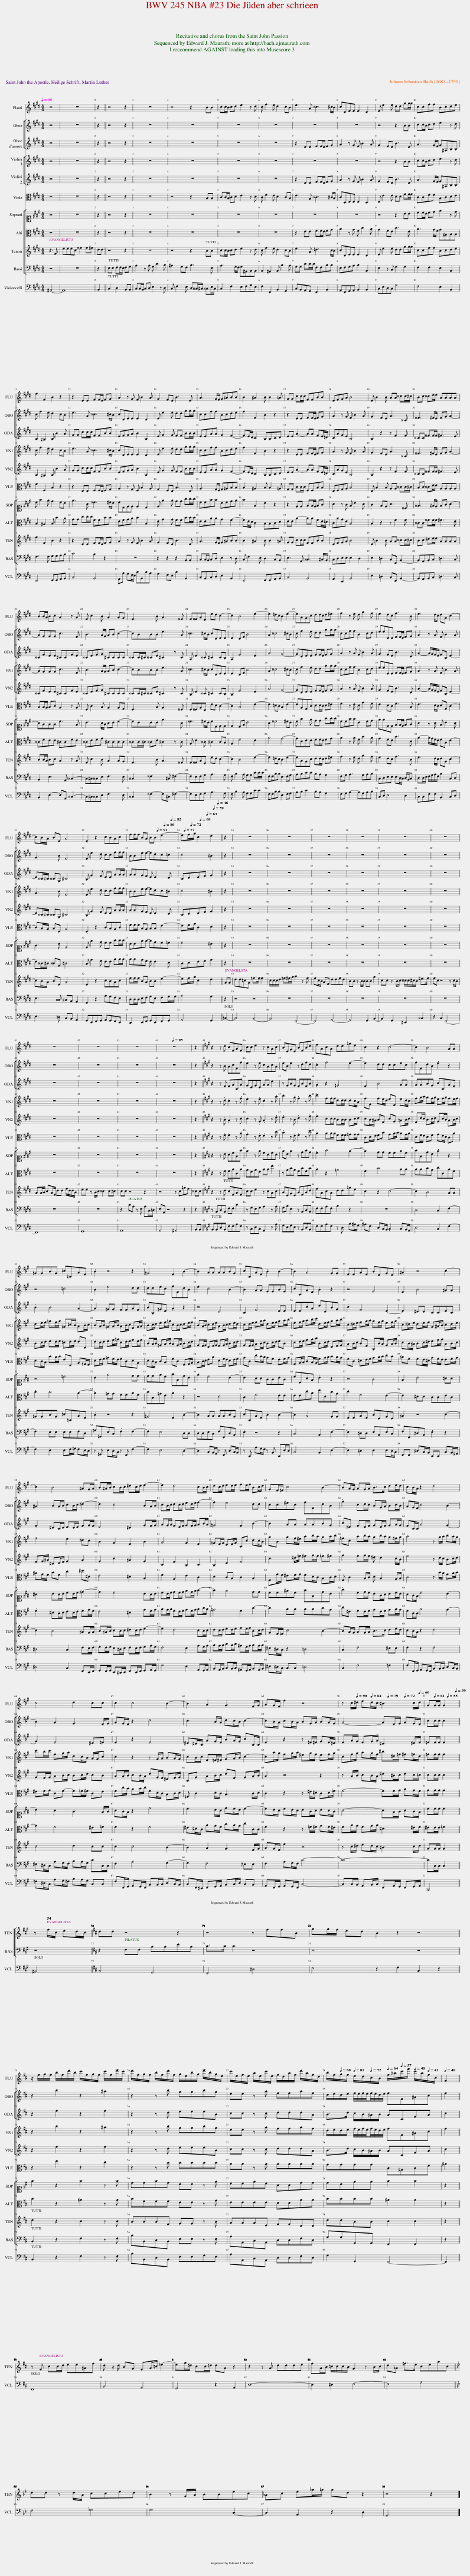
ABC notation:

X:1
%%score 1 [ 2 3 ] [ 4 5 ] 6 [ 7 8 9 10 ] [ 11 12 ] [ 13 14 ] { 15 | 16 }
L:1/8
Q:1/4=95
M:4/4
I:linebreak $
K:E
V:1 treble
V:2 treble
V:3 treble
V:4 treble
V:5 treble
V:6 alto
V:7 alto1
V:8 alto
V:9 treble transpose=-12
V:10 bass
V:11 bass
V:12 bass-8
V:13 bass
V:14 bass-8
V:15 treble
V:16 bass
V:1
 z4 | z8 | z2 || z4 z2 | z8 | %5
 z4 z2 BB | cc/B/ cd e2 z d | c f2 e d2 cB | e3 A ^^c3 ^c/B/ | cDEE E2 D2 | %10
 E e2 e dd gg/g/ | ccff Bcde |$ f2 F2 B2 z2 | z2 EE FF/E/ FG | A2 z G F B2 A | %15
 G2 FE B3 E | A3 G/F/ G^ABB | B2 ^A2 B B2 =A | GG cc/c/ FFBB | EFGA B4 | %20
 E B2 B AA ^^cc/^c/ | Bc ^^ce/e/ AAAA |$ BB/A/ Bc A2 z A | F c2 B A2 AG | F3 B A3 ^^F | %25
 F^^FAE ed c2- | c2 B4 e2- | e2 =dc B2 e2- | eAGc dd/c/ d^e | f2 z e d g2 f | %30
 e2 dc f3 B | e3 d/c/ dG c2- |$ cB/A/ BE A4 | .E2 z2 cBAc | ff/f/ BA BB e2-[Q:1/4=91][Q:1/4=86][Q:1/4=82] | %35
 ef/g/ c2 d2[Q:1/4=77][Q:1/4=72][Q:1/4=68][Q:1/4=63][Q:1/4=59][Q:1/4=46] || z2 | z8 | z8 | z8 | %40
 z8 | z8 | z8 |$ z8 | z8 | %45
 z8 | z8[Q:1/4=95] | z2 ||[K:A] z2 z d cFAF | cc e2 z cAc | %50
 BEGE BFBd | fAcA dd=ge | c2 z2 c4- | c2 B4 AA |$ =GGBG =c=CAF | %55
 .B2 z4 z2 | =G4 F2 B2- | B2 AA AABG | cCAF .B2 B2- | B2 A4 GG | %60
 FFAF BEGE | .^A2 z4 c2- |$ c2 B4 ^AG/A/ | B^A/B/ cB/c/ ^dc/d/ e2- | e2 d4 cB/c/ | %65
 dc/d/ ed/e/ fe/f/ Bc/d/ | GF/=F/ c4 B2- | BA/G/ AG/A/ B>c de/d/ | cB/A/ z2 d4 |$ c4 d2 cc | %70
 c2 c4 B2- | B2 A2 G3 F/G/ | AG/F/ f2 z4 | z c/[Q:1/4=90]^d/ e[Q:1/4=84]d/c/ ^B3 c/[Q:1/4=66]d/[Q:1/4=79][Q:1/4=72] | G[Q:1/4=61]G/G/ G2[Q:1/4=55][Q:1/4=39] ||$ %75
 z4[Q:1/4=54] ||[K:D] z8 | z8 | z8 z4 ||$ z/ f/g/f/ b/f/d'/b/ c'/f/g/f/ c'/f/e'/c'/ | %80
 d'/f/g/f/ b/f/d'/f/ g/e/b/g/ e'/b/g/e/ | c'/e/f/e/ a/e/c'/e/ f/d/a/f/ d'/a/f/d/ | b/f/[Q:1/4=88]g/f/[Q:1/4=81] e/d/[Q:1/4=72]c/B/[Q:1/4=64] f/^a/[Q:1/4=57]c'/f'/[Q:1/4=48] c'/a/[Q:1/4=41]f/c/ |[Q:1/4=48] F2 ||$ z8 | %85
 z8 | z8 | z8 | z8 | z8 ||$ %90
[K:Bb] z8 | z8 | z8 | z4 z2 |] %94
V:2
 z4 | z8 | z2 || z4 z2 | z8 | %5
 z8 | z8 | z8 | z8 | z8 | %10
 z4 z2 BB | cc/B/ cd e2 z d |$ c f2 e d2 cB | e3 A ^^c3 ^c/B/ | cDEE E2 D2 | %15
 E e2 e dd gg/g/ | ccff Bcde | f2 F2 B2 z2 | z2 EE FF/E/ FG | A2 z G F B2 A | %20
 G2 FE A3 ^^C | ^^F3 ^F/E/ FG A2- |$ AGGG c3 F | B3 A/G/ AB c2- | cBBB e3 A | %25
 ^^c3 ^c/B/ cDEE | E2 DF B4 | A2 ^^c4 ^cB | c f2 e dd gg/g/ | ccff B2 cd | %30
 eeEE FF/E/ FG | A2 z A F B2 A |$ G3 B E4 | E e2 d cc ff/f/ | BBee- edc=c | %35
 c4 ^B2 || z2 | z8 | z8 | z8 | %40
 z8 | z8 | z8 |$ z8 | z8 | %45
 z8 | z8 | z2 ||[K:A] z2 z B AcFf | e2 z e cAcA | %50
 eB e2 z dfd | .c2 f4 e2- | e2 dd ccec | fFdB .e2 z2 |$ z4 =c4 | %55
 B2 e4 dd | ddec fFdB | .e2 c4 B2- | B2 AA GGBG | cCAF .B2 z2 | %60
 z4 G4 | F2 B4 ^AA |$ ^A2 BA/B/ cB/c/ ^d2- | d2 c4 BA/B/ | cB/c/ dc/d/ ed/e/ f2- | %65
 f2 e4 dd | cc^ec fFdB | .g2 cd/c/ BG/A/ Bc/B/ | AG/F/ c4 B2- |$ B2 A2 G3 F/G/ | %70
 AG/F/ z2 d4 | c3 B/A/ dc/B/ c2- | cB/A/ cB/A/ BG/A/ BA/G/ | A4- AF/G/ AG/F/ | cc/c/ c2 ||$ %75
 z4 ||[K:D] z8 | z8 | z8 z4 ||$ z2 b2 z2 ^a2 | %80
 z2 z b ggbg | ee z a ffaf | d/e/d/e/ f/4e/4f/4e/4f/4e/4d/4e/4 fF^Ac | f2 ||$ z8 | %85
 z8 | z8 | z8 | z8 | z8 ||$ %90
[K:Bb] z8 | z8 | z8 | z4 z2 |] %94
V:3
 z4 | z8 | z2 || z4 z2 | z8 | %5
 z8 | z8 | z8 | z2 EE FF/E/ FG | A2 z G F B2 A | %10
 G2 FE B3 E | A3 G/F/ G^A,B,B, |$ B,2 ^A,2 B, B2 A | GG cc/c/ FFBB | EFGA B2 B,2 | %15
 E G2 G FF BB/B/ | EEAA G2 F2- | FE/D/ C2 B,B,CD | EE A2- AA FE/=D/ | CAGE B,4 | %20
 B,2 z2 z F2 F | ^^CC ^^FF/F/ ^F3 E |$ ^^CFEE ^CCFE | ^^CEFG ^CCCC | ^^CC/^C/ ^^CE ^C2 z C | %25
 A, E2 ^^C ^C2 CB, | A,2 F4 E2 | A4 G4- | GDEE FF/E/ FG | A2 z A F B2 A | %30
 G2 FE B3 D | A2- A/G/F/E/ FB, E2- |$ E^^C/^C/ ^^CG, ^C4 | B, G2 F EE AA/A/ | AAGF E E2 D | %35
 CDEF G2 || z2 | z8 | z8 | z8 | %40
 z8 | z8 | z8 |$ z8 | z8 | %45
 z8 | z8 | z2 ||[K:A] z2 z F FACA | GEGE AA e2 | %50
 z GBG FBFB | .A2 z2 =G4 | F2 B4 AA | AABG cCAF |$ .B2 B4 A2- | %55
 A2 =GG FFAF | BB,=GE .A2 z2 | z4 D4 | C2 F4 EE | EEcA dDBG | %60
 .c2 F4 E2- | E2 ^DD CCEC |$ .F2 ^DC/D/ ED/E/ FG/F/ | E4 ^D2 GF/G/ | AG/A/ FE/F/ GF/G/ AB/A/ | %65
 =G4 F2 B2- | B2 AA AABG | c^E FE/F/ GE/F/ GA/G/ | FC/C/ A4 G2- |$ G2 F4 ^E=F | %70
 F2 z2 F4 | ^E^D/C/ AG/F/ BA/G/ cC/C/ | F2 z2 z =F/^F/ GF/^E/ | FA/G/ FG/A/ ^D3 ^E/F/ | =FF/F/ F2 ||$ %75
 z4 ||[K:D] z8 | z8 | z8 z4 ||$ z2 f2 z2 f2 | %80
 z2 z d eeeB | cc z c dddA | B>d c/B/^A/B/ ACFA | c2 ||$ z8 | %85
 z8 | z8 | z8 | z8 | z8 ||$ %90
[K:Bb] z8 | z8 | z8 | z4 z2 |] %94
V:4
 z4 | z8 | z2 || z4 z2 | z8 | %5
 z8 | z8 | z8 | z8 | z8 | %10
 z4 z2 BB | cc/B/ cd e2 z d |$ c f2 e d2 cB | e3 A ^^c3 ^c/B/ | cDEE E2 D2 | %15
 E e2 e dd gg/g/ | ccff Bcde | f2 F2 B2 z2 | z2 EE FF/E/ FG | A2 z G F B2 A | %20
 G2 FE A3 ^^C | ^^F3 ^F/E/ FG A2- |$ AGGG c3 F | B3 A/G/ AB c2- | cBBB e3 A | %25
 ^^c3 ^c/B/ cDEE | E2 DF B4 | A2 ^^c4 ^cB | c f2 e dd gg/g/ | ccff B2 cd | %30
 eeEE FF/E/ FG | A2 z A F B2 A |$ G3 B E4 | E e2 d cc ff/f/ | BBee- edc^B | %35
 c4 ^B2 || z2 | z8 | z8 | z8 | %40
 z8 | z8 | z8 |$ z8 | z8 | %45
 z8 | z8 | z2 ||[K:A] z2 z .d .c2 z .f | .e2 z .e .c2 z .a | %50
 .b2 z .g .f2 z .b | .c'2 ff/f/ dd/d/ dc/B/ | fF fe/d/ eE ed/c/ | fg/a/ gf/g/ ef/g/ fe/f/ |$ de/f/ =gf/g/ =G=c/B/ AB/c/ | %55
 BA/B/ =GA/B/ AB/c/ FG/A/ | Bc/d/ ef/=g/ cB/c/ de/f/ | BA/B/ cd/e/ AB/c/ de/d/ | cd/e/ fg/a/ de/f/ ga/b/ | ef/g/ ab/c'/ de/f/ ga/b/ | %60
 c^d/e/ fg/a/ gf/g/ ef/g/ | c^d/e/ de/f/ G^A/B/ cd/e/ |$ f4 e2 ^dc | B2 G2 F2 B2 | A4 G2 F2 | %65
 =GF/G/ EF/G/ Cc dc/B/ | gB gf/^e/ ab/a/ ga/b/ | =fc ab/a/ gb/a/ g^f/g/ | a4 z g/a/ ba/g/ |$ c'b/c'/ fg/a/ dc/B/ A/G/c | %70
 c2 z2 z G/A/ BA/G/ | cB/c/ F=F/^F/ GA/B/ c2- | ca/g/ fg/a/ ^eg/f/ ef/g/ | cf/g/ ag/f/ ^b^d/=f/ ^f=f/d/ | =ff/f/ f2 ||$ %75
 z4 ||[K:D] z8 | z8 | z8 z4 ||$ z2 b2 z2 ^a2 | %80
 z2 z b ggbg | ee z a ffaf | d/e/d/e/ f/4e/4f/4e/4f/4e/4d/4e/4 fF^Ac | f2 ||$ z8 | %85
 z8 | z8 | z8 | z8 | z8 ||$ %90
[K:Bb] z8 | z8 | z8 | z4 z2 |] %94
V:5
 z4 | z8 | z2 || z4 z2 | z8 | %5
 z8 | z8 | z8 | z2 EE FF/E/ FG | A2 z G F B2 A | %10
 G2 FE B3 E | A3 G/F/ G^A,B,B, |$ B,2 ^A,2 B, B2 A | GG cc/c/ FFBB | EFGA B2 B,2 | %15
 E G2 G FF BB/B/ | EEAA G2 F2- | FE/D/ C2 B,B,CD | EE A2- AA FE/=D/ | CAGE B,4 | %20
 B,2 z2 z F2 F | ^^CC ^^FF/F/ ^F3 E |$ ^^CFEE ^CCFE | ^^CEFG ^CCCC | ^^CC/^C/ ^^CE ^C2 z C | %25
 A, E2 ^^C ^C2 CB, | A,2 F4 E2 | A4 G4- | GDEE FF/E/ FG | A2 z A F B2 A | %30
 G2 FE B3 D | A2- A/G/F/E/ FB, E2- |$ E^^C/^C/ ^^CG, ^C4 | B, G2 F EE AA/A/ | AAGF E E2 D | %35
 CDEF G2 || z2 | z8 | z8 | z8 | %40
 z8 | z8 | z8 |$ z8 | z8 | %45
 z8 | z8 | z2 ||[K:A] z2 z .B .A2 z .c | .c2 z .G .A2 z .e | %50
 .e2 z .B .d2 z .f | .f2 cc/c/ BB/B/ Bc/d/ | cB/^A/ BF cG =AB/c/ | Fd/c/ Bc/d/ Gc/B/ AB/c/ |$ Bc/d/ ed/e/ =cd/e/ dD | %55
 dc/d/ ef/=g/ cd/e/ fe/f/ | BA/B/ =GA/B/ AG/A/ Bc/d/ | GF/G/ EF/G/ FG/A/ Bc/d/ | GF/G/ AB/c/ Bc/d/ eB | cd/e/ fg/a/ Bc/d/ EF/G/ | %60
 AB/c/ BF B,B/A/ GA/B/ | cB/^A/ Bc/^d/ ef/g/ AB/c/ |$ FG/^A/ ^DE/F/ G2 A2 | G2 c2 ^A2 G2 | C2 F2 B,2 C2 | %65
 B,2 E2 F4 | c3 ^d/=f/ ^fg/f/ =f^f | g2 fg/f/ ^e d2 c/B/ | f4 z d/c/ Bc/d/ |$ GF/G/ AB/c/ Bc/d/ cB | %70
 AA/B/ cB/A/ dG/F/ ^EF/G/ | CG AB/c/ dF GA/B/ | A2 z4 z2 | z A/B/ cB/A/ ^d^B/c/ dc/=c/ | cc/c/ c2 ||$ %75
 z4 ||[K:D] z8 | z8 | z8 z4 ||$ z2 f2 z2 f2 | %80
 z2 z d eeeB | cc z c dddA | B>d c/B/^A/B/ ACFA | c2 ||$ z8 | %85
 z8 | z8 | z8 | z8 | z8 ||$ %90
[K:Bb] z8 | z8 | z8 | z4 z2 |] %94
V:6
 z4 | z8 | z2 || z4 z2 | z8 | %5
 z4 z2 B,B, | CC/B,/ CD E2 z D | C F2 E D2 CB, | E3 A, ^^C3 ^C/B,/ | CD,E,E, E,2 D,2 | %10
 E, E2 E DD GG/G/ | CCFF B,CDE |$ F2 F,2 B,2 z2 | z2 E,E, F,F,/E,/ F,G, | A,2 z G, F, B,2 A, | %15
 G,2 F,E, B,3 E, | A,3 G,/F,/ G,^A,B,B, | B,2 ^A,2 B, B,2 =A, | G,G, CC/C/ F,F,B,B, | E,F,G,A, B,4 | %20
 E, B,2 B, A,A, ^^CC/^C/ | B,C ^^CE/E/ A,A,A,A, |$ B,B,/A,/ B,C A,2 z A, | F, C2 B, A,2 A,G, | F,3 B, A,3 ^^F, | %25
 F,^^F,A,E, ED C2- | C2 B,4 E2- | E2 =DC B,2 E2- | EA,G,C DD/C/ D^E | F2 z E D G2 F | %30
 E2 DC F3 B, | E3 D/C/ DG, C2- |$ CB,/A,/ B,E, A,4 | .E,2 z2 CB,A,C | FF/F/ B,A, B,B, E2- | %35
 EF/G/ C2 D2 || z2 | z8 | z8 | z8 | %40
 z8 | z8 | z8 |$ z8 | z8 | %45
 z8 | z8 | z2 ||[K:A] z2 z .F .F2 z .A | .G2 z .E .E2 z c | %50
 .B2 z .E .F2 z .d | .A2 AA/A/ FF/F/ =GG/G/ | CD/E/ FB GA/B/ AG/A/ | DF/E/ DF GE/D/ CA |$ DC/B,/ BA/B/ EE, A,=G,/F,/ | %55
 DE/F/ =GF/E/ FCDA, | DC/B,/ CB, FC F,G,/A,/ | B,C/D/ EA DF/E/ DE/F/ | GC cB/A/ GF EF/G/ | G,A,/B,/ CB,/A,/ FG/A/ BA/G/ | %60
 FC ^DE/F/ GA/B/ cB | ^AF FE/^D/ GF/E/ EF/G/ |$ ^AG/F/ BF c2 ^d^D | E4 ^D2 B,2 | F2 A,2 E2 C2 | %65
 D2 CB, C2 B,2 | G,G/F/ ^EF/G/ FD/C/ B,C/D/ | G, C2 B,/C/ D B,2 A,/B,/ | C4 z B/A/ GA/B/ |$ ^EF/G/ CF- F=F/^F/ CE | %70
 Fc/B/ AB/c/ FD/C/ B,C/D/ | =F, C2 D/C/ B,3 C/D/ | C2 z2 z ^E/^D/ CD/=F/ | F4- FF/G/ AG/F/ | GG/G/ G2 ||$ %75
 z4 ||[K:D] z8 | z8 | z8 z4 ||$ z2 d2 z2 c2 | %80
 z2 z B BBBB | AA z A AAAA | GGGG C^A,CF | ^A2 ||$ z8 | %85
 z8 | z8 | z8 | z8 | z8 ||$ %90
[K:Bb] z8 | z8 | z8 | z4 z2 |] %94
V:7
 z4 | z8 | z2 || z4 z2 | z8 | %5
 z8 | z8 | z8 | z8 | z8 | %10
 z4 z2 BB | cc/B/ cd e2 z d |$ c f2 e d2 cB | e3 A ^^c3 ^c/B/ | cDEE E2 D2 | %15
 E e2 e dd gg/g/ | ccff Bcde | f2 F2 B2 z2 | z2 EE FF/E/ FG | A2 z G F B2 A | %20
 G2 FE A3 ^^C | ^^F3 ^F/E/ FG A2- |$ AGGG c3 F | B3 A/G/ AB c2- | cBBB e3 A | %25
 ^^c3 ^c/B/ cDEE | E2 DF B4 | A2 ^^c4 ^cB | c f2 e dd gg/g/ | ccff B2 cd | %30
 eeEE FF/E/ FG | A2 z A F B2 A |$ G3 B E4 | E e2 d cc ff/f/ | BBee- edc=c | %35
 c4 ^B2 || z2 | z8 | z8 | z8 | %40
 z8 | z8 | z8 |$ z8 | z8 | %45
 z8 | z8 | z2 ||[K:A] z2 z B AcFf | e2 z e cAcA | %50
 eB e2 z dfd | .c2 f4 e2- | e2 dd ccec | fFdB .e2 z2 |$ z4 =c4 | %55
 B2 e4 dd | ddec fFdB | .e2 c4 B2- | B2 AA GGBG | cCAF .B2 z2 | %60
 z4 G4 | F2 B4 ^AA |$ ^A2 BA/B/ cB/c/ ^d2- | d2 c4 BA/B/ | cB/c/ dc/d/ ed/e/ f2- | %65
 f2 e4 dd | cc^ec fFdB | .g2 cd/c/ BG/A/ Bc/B/ | AG/F/ c4 B2- |$ B2 A2 G3 F/G/ | %70
 AG/F/ z2 d4 | c3 B/A/ dc/B/ c2- | cB/A/ cB/A/ BG/A/ BA/G/ | A4- AF/G/ AG/F/ | cc/c/ c2 ||$ %75
 z4 ||[K:D] z8 | z8 | z8 z4 ||$ f2 z2 f2 z f | %80
 ddfd BB z e | ccec AAdd | dBee f2 f2 | z2 ||$ z8 | %85
 z8 | z8 | z8 | z8 | z8 ||$ %90
[K:Bb] z8 | z8 | z8 | z4 z2 |] %94
V:8
 z4 | z8 | z2 || z4 z2 | z8 | %5
 z8 | z8 | z8 | z2 EE FF/E/ FG | A2 z G F B2 A | %10
 G2 FE B3 E | A3 G/F/ G^A,B,B, |$ B,2 ^A,2 B, B2 A | GG cc/c/ FFBB | EFGA B2 B,2 | %15
 E G2 G FF BB/B/ | EEAA G2 F2- | FE/D/ C2 B,B,CD | EE A2- AA FE/=D/ | CAGE B,4 | %20
 B,2 z2 z F2 F | ^^CC ^^FF/F/ ^F3 E |$ ^^CFEE ^CCFE | ^^CEFG ^CCCC | ^^CC/^C/ ^^CE ^C2 z C | %25
 A, E2 ^^C ^C2 CB, | A,2 F4 E2 | A4 G4- | GDEE FF/E/ FG | A2 z A F B2 A | %30
 G2 FE B3 D | A2- A/G/F/E/ FB, E2- |$ E^^C/^C/ ^^CG, ^C4 | B, G2 F EE AA/A/ | AAGF E E2 D | %35
 CDEF G2 || z2 | z8 | z8 | z8 | %40
 z8 | z8 | z8 |$ z8 | z8 | %45
 z8 | z8 | z2 ||[K:A] z2 z F FACA | GEGE AA e2 | %50
 z GBG FBFB | .A2 z2 =G4 | F2 B4 AA | AABG cCAF |$ .B2 B4 A2- | %55
 A2 =GG FFAF | BB,=GE .A2 z2 | z4 D4 | C2 F4 EE | EEcA dDBG | %60
 .c2 F4 E2- | E2 ^DD CCEC |$ .F2 ^DC/D/ ED/E/ FG/F/ | E4 ^D2 GF/G/ | AG/A/ FE/F/ GF/G/ AB/A/ | %65
 =G4 F2 B2- | B2 AA AABG | c^E FE/F/ GE/F/ GA/G/ | FC/C/ A4 G2- |$ G2 F4 ^E=F | %70
 F2 z2 F4 | ^E^D/C/ AG/F/ BA/G/ cC/C/ | F2 z2 z =F/^F/ GF/^E/ | FA/G/ FG/A/ ^D3 ^E/F/ | ^EE/E/ =F2 ||$ %75
 z4 ||[K:D] z8 | z8 | z8 z4 ||$ B2 z2 ^A2 z A | %80
 BFFF EE z G | EEEE DDAA | BBBB ^A2 A2 | z2 ||$ z8 | %85
 z8 | z8 | z8 | z8 | z8 ||$ %90
[K:Bb] z8 | z8 | z8 | z4 z2 |] %94
V:9
 z3 F | eeec ^^f2 f^f | dd || z4 z2 | z8 | %5
 z4 z2 BB | cc/B/ cd e2 z d | c f2 e d2 cB | e3 A =d3 c/B/ | cDEE E2 D2 | %10
 E e2 e dd gg/g/ | ccff Bcde |$ f2 F2 B2 z2 | z2 EE FF/E/ FG | A2 z G F B2 A | %15
 G2 FE B3 E | A3 G/F/ G^ABB | B2 ^A2 B B2 =A | GG cc/c/ FFBB | EFGA B4 | %20
 E B2 B AA ^^cc/^c/ | Bc =de/e/ AAAA |$ BB/A/ Bc A2 z A | F c2 B A2 AG | F3 B A3 ^^F | %25
 F^^FAE ed c2- | c2 B4 e2- | e2 =dc B2 e2- | eAGc dd/c/ d^e | f2 z e d g2 f | %30
 e2 dc f3 B | e3 d/c/ dG c2- |$ cB/A/ BE A4 | .E2 z2 cBAc | ff/f/ BA BB e2- | %35
 ef/g/ c2 d2 || GG | dd=cG =f>f f2 | c/c/c/d/ =f^f/g/ a2 z f | fc/B/ AF ddfd | %40
 BB z B/B/ BB g2 | cc z B/c/ ^^c/c/^c/B/ ^e>f | fc z4 z c/B/ |$ AA/B/ cA/F/ dd f/d/d/B/ | ee z B/c/ ^^c2 c^c | %45
 cc z4 z2 | z4 z c=gf | ^^cc ||[K:A] z2 z d cFAF | cc e2 z cAc | %50
 BEGE BFBd | fAcA dd=ge | c2 z2 c4- | c2 B4 AA |$ =GGBG =c=CAF | %55
 .B2 z4 z2 | =G4 F2 B2- | B2 AA AABG | cCAF .B2 B2- | B2 A4 GG | %60
 FFAF BEGE | .^A2 z4 c2- |$ c2 B4 ^AG/A/ | B^A/B/ cB/c/ ^dc/d/ e2- | e2 d4 cB/c/ | %65
 dc/d/ ed/e/ fe/f/ Bc/d/ | GF/=F/ c4 B2- | BA/G/ AG/A/ B>c de/d/ | cB/A/ z2 d4 |$ c4 d2 cc | %70
 c2 c4 B2- | B2 A2 G3 F/G/ | AG/F/ f2 z4 | z c/^d/ ed/c/ ^B3 c/d/ | GG/G/ G2 ||$ %75
 z f/c/ ed/c/ ||[K:D] dd z4 z2 | z4 z ffB | gg/f/ ed B2 z2 z4 ||$ d2 z2 c2 z c | %80
 BBBF GG z B | AAAE FFDD | ddBB c2 c2 | z2 ||$ z F cc/d/ ee^Af | %85
 d z/ d/ BG FA/=c/ _e2- | eg/^d/ cc/=d/ dA z2 | z2 z A ddde | fA/B/ =c/c/c/B/ G2 z B/c/ | d_A .=f>e ceac ||$ %90
[K:Bb] dd z d/A/ cced | B2 z G/A/ BBec | _Ac e_g/=g/ gd z2 | z4 z2 |] %94
V:10
 z4 | z8 | z2 || E,E, F,F,/E,/ F,G, | A,2 z A, G, C2 B, | %5
 ^A,2 G,F, B,3 E, | A,3 G,/F,/ G,^A,,B,,B,, | B,,2 ^A,,2 B,, B,2 A, | G,G, CC/C/ F,F,B,B, | E,F,G,A, B,2 B,,2 | %10
 E,2 z C, G,2 G,2 | F,2 F,2 E,2 B,,2 |$ F,3 F, G,G,A,B, | C4 B,2 z2 | z8 | %15
 z2 z2 z2 B,,B,, | C,C,/B,,/ C,D, E,2 z D, | C, F,2 E, D,2 C,B,, | E,3 A,, ^^C,3 ^C,/B,,/ | C,D,E,E, E,2 D,2 | %20
 E,2 =D,2 C,F,, B,,2- | B,,A,,B,,C, =D,3 C, |$ B,,2 E,3 A,, ^^C,2- | C,^C,^^C,E, F,3 E, | ^^C,2 ^^F,3 ^C, ^F,2- | %25
 F,E,F,G, A,3 G, | F, B,2 A, G,G, CC/C/ | F,F,B,B, E,2 F,G, | A,B,CC B,A, G,2 | F,G, A,3 G,A,B, | %30
 C,D,E,E, E,D,/C,/ D,/B,,/C, | D,D,/E,/ F,/G,/A,/F,/ B,2 C,D, |$ E,3 ^^C, ^C,B,, A,,2 | G,,2 z2 A,G,F,E, | D,D,/D,/ E,F, G,E, F,G,/G,/ | %35
 A,4 G,2 || z2 | z4 z4 | z8 | z8 | %40
 z8 | z8 | z8 |$ z8 | z8 | %45
 z2 CA, z E, A,C,/=D,/ | E,A,, z4 z2 | z2 ||[K:A] z B,,D,B,, F,F, C2 | z G,E,G, A,2 z A, | %50
 G,B, E,2 z B,,D,B,, | F,F,A,F, B,2 z2 | z8 | D,4 C,2 F,2- |$ F,2 E,E, E,E,F,D, | %55
 =G,=G,,E,C, .F,2 F,2- | F,2 E,4 D,D, | D,D,E,C, F,F,,D,B,, | .E,2 z4 z2 | C,4 B,,2 E,2- | %60
 E,2 ^D,D, E,B,,E,C, | F,F,,^D,B,, .E,2 z2 |$ ^D,4 C,2 F,E,/F,/ | G,F,/G,/ E,^D,/E,/ F,E,/F,/ G,A,/G,/ | F,4 E,2 A,G,/A,/ | %65
 B,A,/B,/ CB,/C/ ^A,G,/A,/ B,A,/B,/ | ^E,^D,/C,/ z2 =D,4 | C,2 F,4 ^E,E, | F,2 z2 F,4 |$ ^E,^D,/C,/ A,G,/F,/ B,A,/G,/ CC,/C,/ | %70
 F,2 A,4 G,2- | G,2 F,4 ^E,E, | F,2 A,G,/F,/ C4- | C8- | CC,/C,/ C,2 ||$ %75
 z4 ||[K:D] z2 F,F, B,B,EB, | C>C C2 z4 | z8 z4 ||$ B,,2 z2 F,2 z F, | %80
 B,B,,D,B,, E,E, z E, | A,A,,C,A,, D,D,F,D, | G,G,G,,G,, F,,2 F,,2 | z2 ||$ z8 | %85
 z8 | z8 | z8 | z8 | z8 ||$ %90
[K:Bb] z8 | z8 | z8 | z4 z2 |] %94
V:11
 z4 | z8 | z2 || C,2 D,2 B,, B,, | C, C,/ B,,/ C, D, E,2 z D, | %5
 C, F,2 E, D, ^^C,/ ^C,/ ^^C, E,/ C,/ | C,2 F,2 E, F, G, E, | F,2 F,,2 B,,2 G,,2 | C, B,, A,, G,, F,,2 B,,2 | A,, F,, G,, A,, B,,2 B,,2 | %10
 C, E, D, C, G,4 | F,4 E,2 B,,2 |$ F,,4 G,, G,, A,, B,, | C,4 B,,4 | A,, A, G, F,/ E,/ B, B,, B, A, | %15
 G,2 F, E, B,2 B,,2 | C, B,, C, D, E,2 B,,2 | F,,4 G,, G,, A,, B,, | C,4 B,,4 | A,,2 E,,2 B,,4 | %20
 E,2 =D,2 C, F,, B,,2- | B,, A,, B,, C, =D,3 C, |$ B,,2 E,2- E, A,, ^^C,2- | C, ^C, ^^C, E, F,3 E, | ^^C,2 ^^F,2- F, ^C, ^F,2- | %25
 F, E, F, G, A,3 G, | F, B,2 A, G, G, C C | F, F, B, B, E,2 F, G, | A, B, C2 B, A, G,2 | F, G, A,2- A, G, A, B, | %30
 C, D, E,4 D,2 | C, C, F, F, B,,2 C, D, |$ E,3 =D, C, B,, A,,2 | G,, E,, F,, G,, A,, G,, F,, E,, | D,,2 E,, F,, G,, E,, F,, G,, | %35
 A,,4 G,,2 || z2 | z8 | z8 | z8 | %40
 z8 | z8 | z8 |$ z8 | z8 | %45
 z8 | z8 | z2 ||[K:A] B,, B,, D, B,, F, F, A, F, | z C, E, C, A,,2 z A, | %50
 G, E, G, E, z B,, D, B,, | F, F, A, F, z D, B, ^A,/ G,/ | ^A, F, D, C,/ B,,/ .C,2 C, B,,/ A,,/ | D,4 C,2 F,2- |$ F,2 .E,2 E, F,/ =G,/ F, E,/ D,/ | %55
 z =G,, E, D,/ C,/ z F,, F,2- | F,2 E,4 D,2- | D,2 C, B,,/ A,,/ z F,, D, C,/ B,,/ | z E,, A, G,/ F,/ z B,, E,, E,/ D,/ | C,4 B,,2 E,2- | %60
 E,2 ^D,2 E,2 E, D,/ C,/ | F,, F,, ^D, C,/ B,,/ E,, E,, C, B,,/ ^A,,/ |$ ^D,4 C,2 F,, E,,/ F,,/ | G,, F,,/ G,,/ E,, ^D,,/ E,,/ F,, E,,/ F,,/ G,, A,,/ G,,/ | F,4 E,2 A,, G,,/ A,,/ | %65
 B,, A,,/ B,,/ C, B,,/ C,/ ^A,, G,,/ A,,/ B,, A,,/ B,,/ | =F, ^D,/ C,/ C, C, =D,4 | C,2 F,4 ^E,2 | F, F,,/ G,,/ A,, G,,/ F,,/ B,, B,,/ C,/ D, C,/ B,,/ |$ ^E, ^D,/ C,/ A, G,/ F,/ B, A,/ G,/ C, C, | %70
 F, F,,/ G,,/ A,, G,,/ F,,/ B,, B,,/ C,/ D, C,/ B,,/ | C, F,,/ =F,,/ ^F,, G,,/ A,,/ B,, C,/ D,/ C, B,, | A,, F,,/ G,,/ A,, G,,/ F,,/ C,4- | C, C,/ B,,/ A,, B,,/ C,/ F,, A,,/ G,,/ F,, G,,/ A,,/ | C,,4 ||$ %75
 z4 ||[K:D] z8 | z8 | z8 z4 ||$ B,,2 z2 F,2 z F, | %80
 B, B,, D, B,, E, E, G, E, | A, A,, C, A,, D, D, F, D, | G,2 G,,2 F,,4- | F,,2 ||$ z8 | %85
 z8 | z8 | z8 | z8 | z8 ||$ %90
[K:Bb] z8 | z8 | z8 | z4 z2 |] %94
V:12
 z4 | z8 | z2 || C,2 D,2 B,, B,, | C, C,/ B,,/ C, D, E,2 z D, | %5
 C, F,2 E, D, ^^C,/ ^C,/ ^^C, E,/ C,/ | C,2 F,2 E, F, G, E, | F,2 F,,2 B,,2 G,,2 | C, B,, A,, G,, F,,2 B,,2 | A,, F,, G,, A,, B,,2 B,,2 | %10
 C, E, D, C, G,4 | F,4 E,2 B,,2 |$ F,,4 G,, G,, A,, B,, | C,4 B,,4 | A,, A, G, F,/ E,/ B, B,, B, A, | %15
 G,2 F, E, B,2 B,,2 | C, B,, C, D, E,2 B,,2 | F,,4 G,, G,, A,, B,, | C,4 B,,4 | A,,2 E,,2 B,,4 | %20
 E,2 =D,2 C, F,, B,,2- | B,, A,, B,, C, =D,3 C, |$ B,,2 E,2- E, A,, ^^C,2- | C, ^C, ^^C, E, F,3 E, | ^^C,2 ^^F,2- F, ^C, ^F,2- | %25
 F, E, F, G, A,3 G, | F, B,2 A, G, G, C C | F, F, B, B, E,2 F, G, | A, B, C2 B, A, G,2 | F, G, A,2- A, G, A, B, | %30
 C, D, E,4 D,2 | C, C, F, F, B,,2 C, D, |$ E,3 =D, C, B,, A,,2 | G,, E,, F,, G,, A,, G,, F,, E,, | D,,2 E,, F,, G,, E,, F,, G,, | %35
 A,,4 G,,2 || z2 | z8 | z8 | z8 | %40
 z8 | z8 | z8 |$ z8 | z8 | %45
 z8 | z8 | z2 ||[K:A] B,, B,, D, B,, F, F, A, F, | z C, E, C, A,,2 z A, | %50
 G, E, G, E, z B,, D, B,, | F, F, A, F, z D, B, ^A,/ G,/ | ^A, F, D, C,/ B,,/ .C,2 C, B,,/ A,,/ | D,4 C,2 F,2- |$ F,2 .E,2 E, F,/ =G,/ F, E,/ D,/ | %55
 z =G,, E, D,/ C,/ z F,, F,2- | F,2 E,4 D,2- | D,2 C, B,,/ A,,/ z F,, D, C,/ B,,/ | z E,, A, G,/ F,/ z B,, E,, E,/ D,/ | C,4 B,,2 E,2- | %60
 E,2 ^D,2 E,2 E, D,/ C,/ | F,, F,, ^D, C,/ B,,/ E,, E,, C, B,,/ ^A,,/ |$ ^D,4 C,2 F,, E,,/ F,,/ | G,, F,,/ G,,/ E,, ^D,,/ E,,/ F,, E,,/ F,,/ G,, A,,/ G,,/ | F,4 E,2 A,, G,,/ A,,/ | %65
 B,, A,,/ B,,/ C, B,,/ C,/ ^A,, G,,/ A,,/ B,, A,,/ B,,/ | =F, ^D,/ C,/ C, C, =D,4 | C,2 F,4 ^E,2 | F, F,,/ G,,/ A,, G,,/ F,,/ B,, B,,/ C,/ D, C,/ B,,/ |$ ^E, ^D,/ C,/ A, G,/ F,/ B, A,/ G,/ C, C, | %70
 F, F,,/ G,,/ A,, G,,/ F,,/ B,, B,,/ C,/ D, C,/ B,,/ | C, F,,/ =F,,/ ^F,, G,,/ A,,/ B,, C,/ D,/ C, B,, | A,, F,,/ G,,/ A,, G,,/ F,,/ C,4- | C, C,/ B,,/ A,, B,,/ C,/ F,, A,,/ G,,/ F,, G,,/ A,,/ | C,,4 ||$ %75
 z4 ||[K:D] z8 | z8 | z8 z4 ||$ B,,2 z2 F,2 z F, | %80
 B, B,, D, B,, E, E, G, E, | A, A,, C, A,, D, D, F, D, | G,2 G,,2 F,,4- | F,,2 ||$ z8 | %85
 z8 | z8 | z8 | z8 | z8 ||$ %90
[K:Bb] z8 | z8 | z8 | z4 z2 |] %94
V:13
 ^A,,4- | A,,8 | B,,2 || C,2 D,2 B,,B,, | C,C,/B,,/ C,D, E,2 z D, | %5
 C, F,2 E, D,^^C,/^C,/ ^^C,E,/C,/ | C,2 F,2 E,F,G,E, | F,2 F,,2 B,,2 G,,2 | C,B,,A,,G,, F,,2 B,,2 | A,,F,,G,,A,, B,,2 B,,2 | %10
 C,E,D,C, G,4 | F,4 E,2 B,,2 |$ F,,4 G,,G,,A,,B,, | C,4 B,,4 | A,,A, G,F,/E,/ B,B,,B,A, | %15
 G,2 F,E, B,2 B,,2 | C,B,,C,D, E,2 B,,2 | F,,4 G,,G,,A,,B,, | C,4 B,,4 | A,,2 E,,2 B,,4 | %20
 E,2 =D,2 C,F,, B,,2- | B,,A,,B,,C, =D,3 C, |$ B,,2 E,2- E,A,, ^^C,2- | C,^C,^^C,E, F,3 E, | ^^C,2 ^^F,2- F,^C, ^F,2- | %25
 F,E,F,G, A,3 G, | F, B,2 A, G,G,CC | F,F,B,B, E,2 F,G, | A,B, C2 B,A, G,2 | F,G, A,2- A,G,A,B, | %30
 C,D, E,4 D,2 | C,C,F,F, B,,2 C,D, |$ E,3 =D, C,B,, A,,2 | G,,E,,F,,G,, A,,G,,F,,E,, | D,,2 E,,F,, G,,E,,F,,G,, | %35
 A,,4 G,,2 || =C,2- | C,4 B,,4- | B,,4 F,,4- | F,,4 A,,4- | %40
 A,,4 G,,2 B,,2- | B,,2 G,,2 ^E,,2 ^^C,2 | z2 C,2 F,,4- |$ F,,8 | G,,8 | %45
 A,,8 | A,,4 ^A,,4 | B,,B,, ||[K:A] B,,B,,D,B,, F,F,A,F, | z C,E,C, A,,2 z A, | %50
 G,E,G,E, z B,,D,B,, | F,F,A,F, z D, B,^A,/G,/ | ^A,F, D,C,/B,,/ .C,2 C,B,,/A,,/ | D,4 C,2 F,2- |$ F,2 .E,2 E,F,/=G,/ F,E,/D,/ | %55
 z =G,, E,D,/C,/ z F,, F,2- | F,2 E,4 D,2- | D,2 C,B,,/A,,/ z F,, D,C,/B,,/ | z E,, A,G,/F,/ z B,, E,,E,/D,/ | C,4 B,,2 E,2- | %60
 E,2 ^D,2 E,2 E,D,/C,/ | F,,F,, ^D,C,/B,,/ E,,E,, C,B,,/^A,,/ |$ ^D,4 C,2 F,,E,,/F,,/ | G,,F,,/G,,/ E,,^D,,/E,,/ F,,E,,/F,,/ G,,A,,/G,,/ | F,4 E,2 A,,G,,/A,,/ | %65
 B,,A,,/B,,/ C,B,,/C,/ ^A,,G,,/A,,/ B,,A,,/B,,/ | ^E,^D,/C,/ C,C, =D,4 | C,2 F,4 =F,2 | F,F,,/G,,/ A,,G,,/F,,/ B,,B,,/C,/ D,C,/B,,/ |$ =F,^D,/C,/ A,G,/^F,/ B,A,/G,/ C,C, | %70
 F,F,,/G,,/ A,,G,,/F,,/ B,,B,,/C,/ D,C,/B,,/ | C,F,,/^E,,/ F,,G,,/A,,/ B,,C,/D,/ C,B,, | A,,F,,/G,,/ A,,G,,/F,,/ C,4- | C,C,/B,,/ A,,B,,/C,/ F,,A,,/G,,/ F,,G,,/A,,/ | C,,4 ||$ %75
 ^A,,4 ||[K:D] B,,4 G,,4 | F,,4 ^D,4 | E,4 z2 F,2 B,,2 z2 ||$ B,,2 z2 F,2 z F, | %80
 B,B,,D,B,, E,E,G,E, | A,A,,C,A,, D,D,F,D, | G,2 G,,2 F,,4- | F,,2 ||$ F,,8 | %85
 B,,4 A,,4 | G,,4 z2 A,,2 | D,8- | D,2 ^D,2 E,4- | E,4 G,4 ||$ %90
[K:Bb] F,4 _G,4 | G,6 C,2- | C,2 A,,2 z2 D,2 | G,,6 |] %94
V:14
 z4 | z8 | z2 || C,2 D,2 B,, B,, | C, C,/ B,,/ C, D, E,2 z D, | %5
 C, F,2 E, D, ^^C,/ ^C,/ ^^C, E,/ C,/ | C,2 F,2 E, F, G, E, | F,2 F,,2 B,,2 G,,2 | C, B,, A,, G,, F,,2 B,,2 | A,, F,, G,, A,, B,,2 B,,2 | %10
 C, E, D, C, G,4 | F,4 E,2 B,,2 |$ F,,4 G,, G,, A,, B,, | C,4 B,,4 | A,, A, G, F,/ E,/ B, B,, B, A, | %15
 G,2 F, E, B,2 B,,2 | C, B,, C, D, E,2 B,,2 | F,,4 G,, G,, A,, B,, | C,4 B,,4 | A,,2 E,,2 B,,4 | %20
 E,2 =D,2 C, F,, B,,2- | B,, A,, B,, C, =D,3 C, |$ B,,2 E,2- E, A,, ^^C,2- | C, ^C, ^^C, E, F,3 E, | ^^C,2 ^^F,2- F, ^C, ^F,2- | %25
 F, E, F, G, A,3 G, | F, B,2 A, G, G, C C | F, F, B, B, E,2 F, G, | A, B, C2 B, A, G,2 | F, G, A,2- A, G, A, B, | %30
 C, D, E,4 D,2 | C, C, F, F, B,,2 C, D, |$ E,3 =D, C, B,, A,,2 | G,, E,, F,, G,, A,, G,, F,, E,, | D,,2 E,, F,, G,, E,, F,, G,, | %35
 A,,4 G,,2 || z2 | z8 | z8 | z8 | %40
 z8 | z8 | z8 |$ z8 | z8 | %45
 z8 | z8 | z2 ||[K:A] B,, B,, D, B,, F, F, A, F, | z C, E, C, A,,2 z A, | %50
 G, E, G, E, z B,, D, B,, | F, F, A, F, z D, B, ^A,/ G,/ | ^A, F, D, C,/ B,,/ .C,2 C, B,,/ A,,/ | D,4 C,2 F,2- |$ F,2 .E,2 E, F,/ =G,/ F, E,/ D,/ | %55
 z =G,, E, D,/ C,/ z F,, F,2- | F,2 E,4 D,2- | D,2 C, B,,/ A,,/ z F,, D, C,/ B,,/ | z E,, A, G,/ F,/ z B,, E,, E,/ D,/ | C,4 B,,2 E,2- | %60
 E,2 ^D,2 E,2 E, D,/ C,/ | F,, F,, ^D, C,/ B,,/ E,, E,, C, B,,/ ^A,,/ |$ ^D,4 C,2 F,, E,,/ F,,/ | G,, F,,/ G,,/ E,, ^D,,/ E,,/ F,, E,,/ F,,/ G,, A,,/ G,,/ | F,4 E,2 A,, G,,/ A,,/ | %65
 B,, A,,/ B,,/ C, B,,/ C,/ ^A,, G,,/ A,,/ B,, A,,/ B,,/ | =F, ^D,/ C,/ C, C, =D,4 | C,2 F,4 ^E,2 | F, F,,/ G,,/ A,, G,,/ F,,/ B,, B,,/ C,/ D, C,/ B,,/ |$ ^E, ^D,/ C,/ A, G,/ F,/ B, A,/ G,/ C, C, | %70
 F, F,,/ G,,/ A,, G,,/ F,,/ B,, B,,/ C,/ D, C,/ B,,/ | C, F,,/ =F,,/ ^F,, G,,/ A,,/ B,, C,/ D,/ C, B,, | A,, F,,/ G,,/ A,, G,,/ F,,/ C,4- | C, C,/ B,,/ A,, B,,/ C,/ F,, A,,/ G,,/ F,, G,,/ A,,/ | C,4 ||$ %75
 z4 ||[K:D] z8 | z8 | z8 z4 ||$ B,,2 z2 F,2 z F, | %80
 B, B,, D, B,, E, E, G, E, | A, A,, C, A,, D, D, F, D, | G,2 G,,2 F,,4- | F,,2 ||$ z8 | %85
 z8 | z8 | z8 | z8 | z8 ||$ %90
[K:Bb] z8 | z8 | z8 | z4 z2 |] %94
V:15
 [F,^A,C]4 | [E,^A,C]4 [E,=G,A,C]4 | [F,B,D]2 || z4 z2 | z8 | %5
 z8 | z8 | z8 | z8 | z8 | %10
 z8 | z8 |$ z8 | z8 | z8 | %15
 z8 | z8 | z8 | z8 | z8 | %20
 z8 | z8 |$ z8 | z8 | z8 | %25
 z8 | z8 | z8 | z8 | z8 | %30
 z8 | z8 |$ z8 | z8 | z8 | %35
 z4 z2 || [G,^B,D]2 | [G,=CD]4 [G,^C=F]4 | [G,C=F]4 [F,A,C]4 | [F,A,C]4 [F,A,B,D]4 | %40
 [F,A,B,D]4 [^E,G,B,C]2 [E,G,B,C]2 | [^E,G,B,C]2 [E,G,B,]2 [E,^^F,B,^^C]2 [F,B,C^E]2 | z2 [A,CF] [G,B,C=F] [A,C^F]4 |$ [F,A,C]4 [F,A,D]4 | [E,G,B,]4 [E,G,B,=D]4 | %45
 [E,A,C]8 | [E,A,C]4 [E,^^F,^A,C]4 | [F,B,^^C] [F,B,=D] ||[K:A] z8 | z8 | %50
 z8 | z8 | z8 | z8 |$ z8 | %55
 z8 | z8 | z8 | z8 | z8 | %60
 z8 | z8 |$ z8 | z8 | z8 | %65
 z8 | z8 | z8 | z8 |$ z8 | %70
 z8 | z8 | z8 | z8 | z4 ||$ %75
 [F,^A,C]2 [E,A,C]2 ||[K:D] [F,B,D]4 [E,G,B,]4 | [F,^A,C]4 [F,B,^D]4 | [G,E]4 z2 [B,DFB] [^A,CEF^A] [F,B,DB]2 z2 ||$ z8 | %80
 z8 | z8 | z8 | z2 ||$ [^A,CE]4 z4 | %85
 [F,D]2 [G,B,D]2 [F,^D]4 | [=C_E]2 [G,^A,^C=E]2 z2 [FAd] [EGAc] | [FAd]8 | [F,A,] z [F,A,=C] z [G,B,]4 | [^G,B,D]2 =F3/2 E/ [A,CE]4 ||$ %90
[K:Bb] [A,D]4 [A,^CE]4 | [B,D]6 [G,E]2 | [_A,E]2 [_G,=A,CE]2 z2 [=G,B,DG] [_G,A,CD_G] | [D,B,G]6 |] %94
V:16
 ^A,,4 | ^A,,8 | B,,2 || z4 z2 | z8 | %5
 z8 | z8 | z8 | z8 | z8 | %10
 z8 | z8 |$ z8 | z8 | z8 | %15
 z8 | z8 | z8 | z8 | z8 | %20
 z8 | z8 |$ z8 | z8 | z8 | %25
 z8 | z8 | z8 | z8 | z8 | %30
 z8 | z8 |$ z8 | z8 | z8 | %35
 z4 z2 || =C,2 | =C,4 B,,4 | B,,4 F,,4 | F,,4 A,,4 | %40
 A,,4 G,,2 B,,2 | B,,2 G,,2 ^E,,2 ^^C,2 | z2 C,2 F,,4 |$ F,,8 | G,,8 | %45
 A,,8 | A,,4 ^A,,4 | B,, B,, ||[K:A] z8 | z8 | %50
 z8 | z8 | z8 | z8 |$ z8 | %55
 z8 | z8 | z8 | z8 | z8 | %60
 z8 | z8 |$ z8 | z8 | z8 | %65
 z8 | z8 | z8 | z8 |$ z8 | %70
 z8 | z8 | z8 | z8 | z4 ||$ %75
 ^A,,4 ||[K:D] B,,4 G,,4 | F,,4 ^D,4 | E,4 z2 F,2 B,,2 z2 ||$ z8 | %80
 z8 | z8 | z8 | z2 ||$ F,,8 | %85
 B,,4 A,,4 | G,,4 z2 A,,2 | D,8 | D,2 ^D,2 E,4 | E,4 G,4 ||$ %90
[K:Bb] F,4 _G,4 | G,6 C,2 | C,2 A,,2 z2 D,2 | G,,6 |] %94
